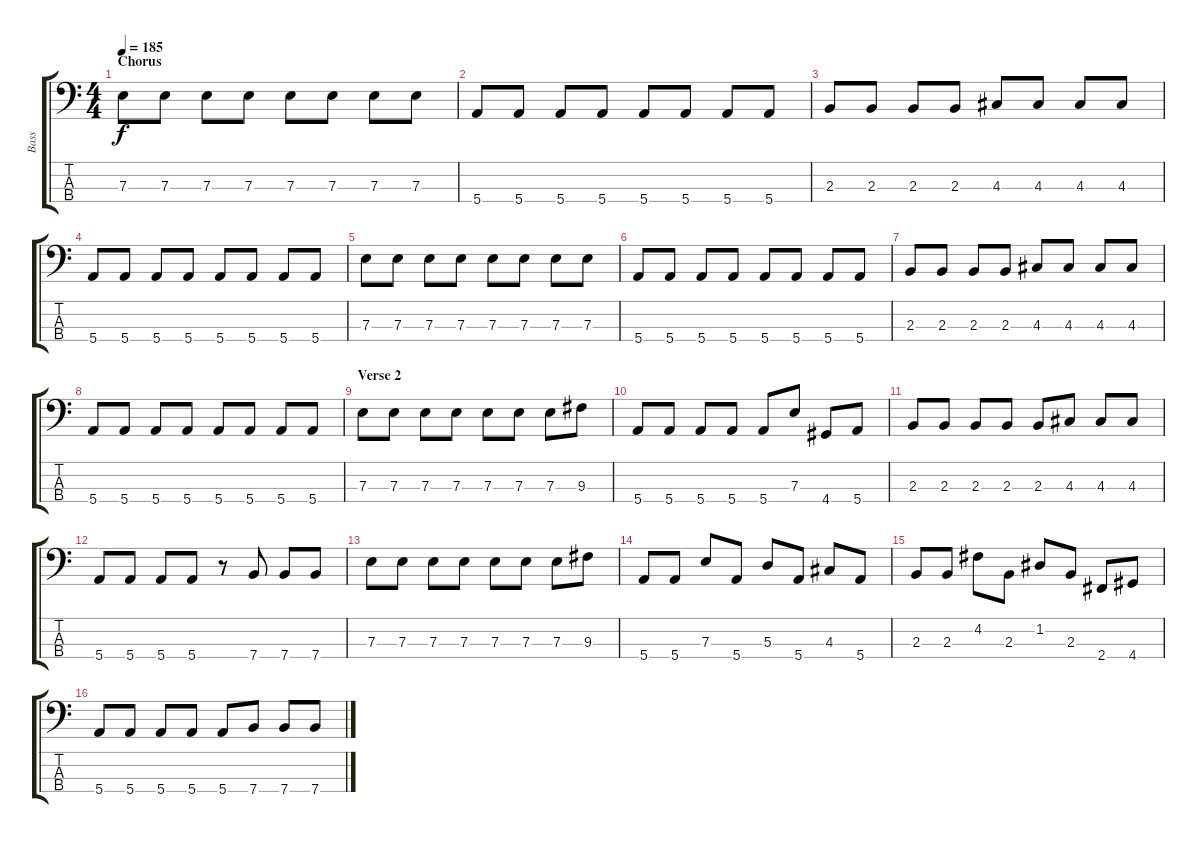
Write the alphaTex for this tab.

\track ("Bass" "Bass") {instrument electricbassfinger}
\staff {score tabs}
\tuning (G2 D2 A1 E1) {hide}
\ts (4 4)
\section ("" "Chorus")
\tempo 185
\clef f4
\ks c
7.3.8{dy f} 7.3.8 7.3.8 7.3.8 7.3.8 7.3.8 7.3.8 7.3.8 |
5.4.8 5.4.8 5.4.8 5.4.8 5.4.8 5.4.8 5.4.8 5.4.8 |
2.3.8 2.3.8 2.3.8 2.3.8 4.3.8 4.3.8 4.3.8 4.3.8 |
5.4.8 5.4.8 5.4.8 5.4.8 5.4.8 5.4.8 5.4.8 5.4.8 |
7.3.8 7.3.8 7.3.8 7.3.8 7.3.8 7.3.8 7.3.8 7.3.8 |
5.4.8 5.4.8 5.4.8 5.4.8 5.4.8 5.4.8 5.4.8 5.4.8 |
2.3.8 2.3.8 2.3.8 2.3.8 4.3.8 4.3.8 4.3.8 4.3.8 |
5.4.8 5.4.8 5.4.8 5.4.8 5.4.8 5.4.8 5.4.8 5.4.8 |
\section ("" "Verse 2")
7.3.8{volume 16 instrument electricbassfinger} 7.3.8 7.3.8 7.3.8 7.3.8 7.3.8 7.3.8 9.3.8 |
5.4.8 5.4.8 5.4.8 5.4.8 5.4.8 7.3.8 4.4.8 5.4.8 |
2.3.8 2.3.8 2.3.8 2.3.8 2.3.8 4.3.8 4.3.8 4.3.8 |
5.4.8 5.4.8 5.4.8 5.4.8 r.8 7.4.8 7.4.8 7.4.8 |
7.3.8 7.3.8 7.3.8 7.3.8 7.3.8 7.3.8 7.3.8 9.3.8 |
5.4.8 5.4.8 7.3.8 5.4.8 5.3.8 5.4.8 4.3.8 5.4.8 |
2.3.8 2.3.8 4.2.8 2.3.8 1.2.8 2.3.8 2.4.8 4.4.8 |
5.4.8 5.4.8 5.4.8 5.4.8 5.4.8 7.4.8 7.4.8 7.4.8
